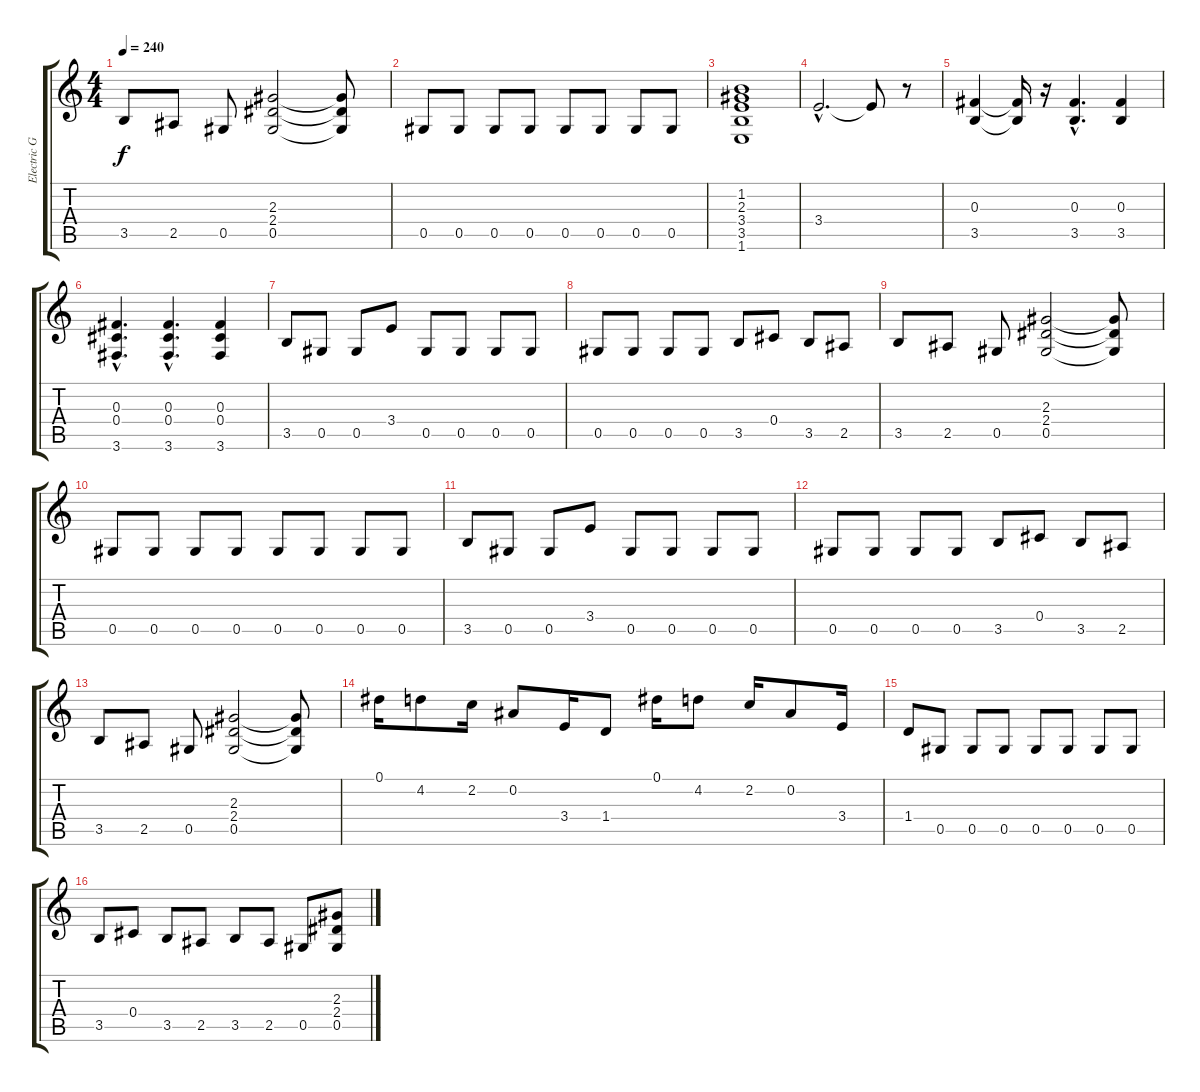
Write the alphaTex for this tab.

\track ("Electric Guitar 2" "Electric G") {instrument distortionguitar}
\staff {score tabs}
\tuning (Eb4 Bb3 Gb3 Db3 Ab2 Eb2) {hide}
\ts (4 4)
\tempo 240
\clef g2
\ks c
3.5.8{dy f} 2.5.8 0.5.8 (2.3 2.4 0.5).2 (2.3{t} 2.4{t} 0.5{t}).8 |
0.5.8 0.5.8 0.5.8 0.5.8 0.5.8 0.5.8 0.5.8 0.5.8 |
(1.2 2.3 3.4 3.5 1.6).1 |
3.4{hac}.2{d} 3.4{t}.8 r.8 |
(0.3 3.5).4 (0.3{t} 3.5{t}).16 r.16 (0.3{hac} 3.5{hac}).4{d} (0.3 3.5).4 |
(0.3{hac} 0.4{hac} 3.6{hac}).4{d} (0.3{hac} 0.4{hac} 3.6{hac}).4{d} (0.3 0.4 3.6).4 |
3.5.8 0.5.8 0.5.8 3.4.8 0.5.8 0.5.8 0.5.8 0.5.8 |
0.5.8 0.5.8 0.5.8 0.5.8 3.5.8 0.4.8 3.5.8 2.5.8 |
3.5.8 2.5.8 0.5.8 (2.3 2.4 0.5).2 (2.3{t} 2.4{t} 0.5{t}).8 |
0.5.8 0.5.8 0.5.8 0.5.8 0.5.8 0.5.8 0.5.8 0.5.8 |
3.5.8 0.5.8 0.5.8 3.4.8 0.5.8 0.5.8 0.5.8 0.5.8 |
0.5.8 0.5.8 0.5.8 0.5.8 3.5.8 0.4.8 3.5.8 2.5.8 |
3.5.8 2.5.8 0.5.8 (2.3 2.4 0.5).2 (2.3{t} 2.4{t} 0.5{t}).8 |
0.1.16 4.2.8 2.2.16 0.2.8 3.4.16 1.4.8 0.1.16 4.2.8 2.2.16 0.2.8 3.4.16 |
1.4.8 0.5.8 0.5.8 0.5.8 0.5.8 0.5.8 0.5.8 0.5.8 |
3.5.8 0.4.8 3.5.8 2.5.8 3.5.8 2.5.8 0.5.8 (2.3 2.4 0.5).8
